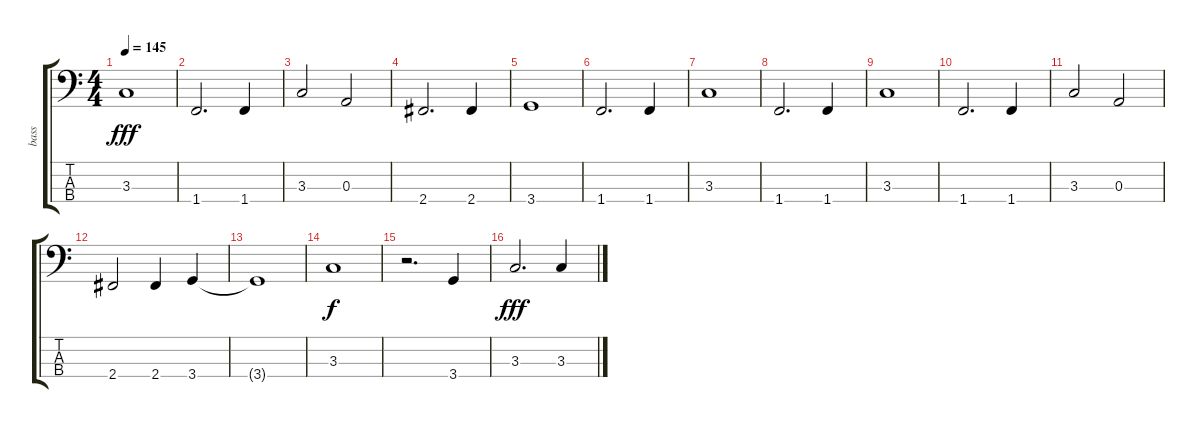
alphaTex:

\track ("bass" "bass") {instrument electricbassfinger}
\staff {score tabs}
\tuning (G2 D2 A1 E1) {hide}
\ts (4 4)
\tempo 145
\clef f4
\ks c
3.3.1{dy fff} |
1.4.2{d} 1.4.4 |
3.3.2 0.3.2 |
2.4.2{d} 2.4.4 |
3.4.1 |
1.4.2{d} 1.4.4 |
3.3.1 |
1.4.2{d} 1.4.4 |
3.3.1 |
1.4.2{d} 1.4.4 |
3.3.2 0.3.2 |
2.4.2 2.4.4 3.4.4 |
3.4{t}.1 |
3.3.1{dy f} |
r.2{d} 3.4.4 |
3.3.2{d dy fff} 3.3.4
